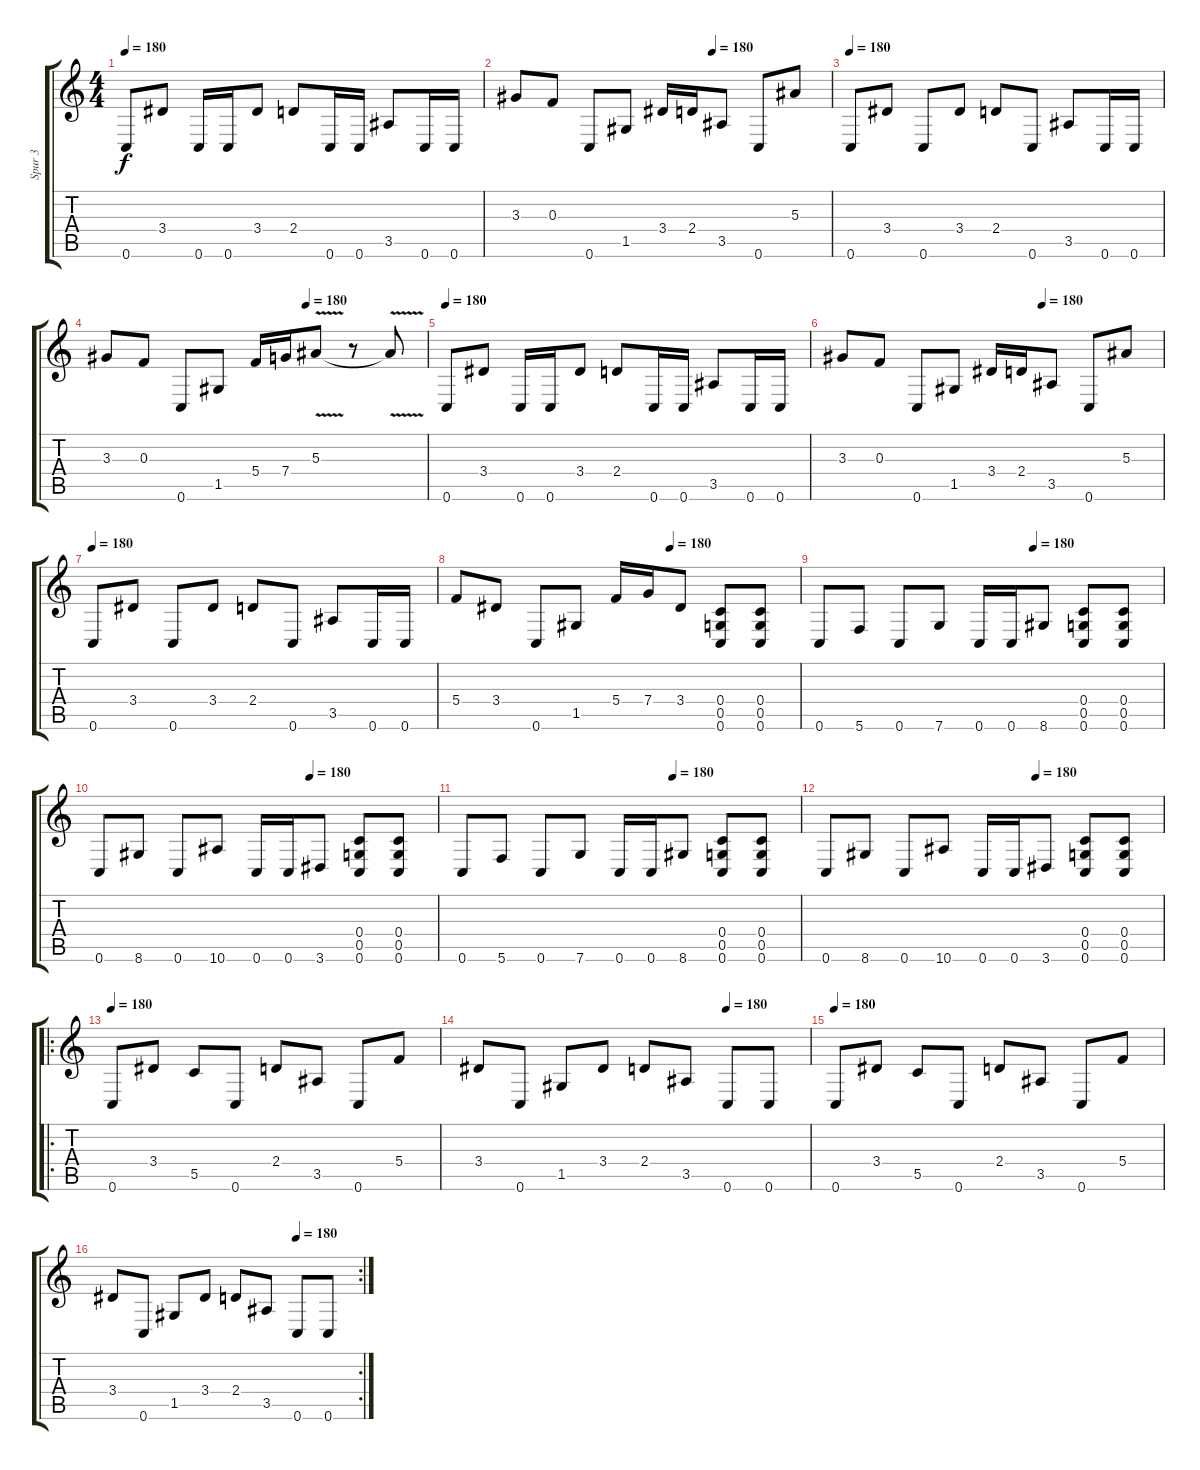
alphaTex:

\track ("Spur 3" "Spur 3") {instrument distortionguitar}
\staff {score tabs}
\tuning (D4 A3 F3 C3 G2 C2) {hide}
\ts (4 4)
\tempo 180
\clef g2
\ks c
0.6.8{dy f} 3.4.8 0.6.16 0.6.16 3.4.8 2.4.8 0.6.16 0.6.16 3.5.8 0.6.16 0.6.16 |
\tempo (180 0.625)
3.3.8 0.3.8 0.6.8 1.5.8 3.4.16 2.4.16 3.5.8 0.6.8 5.3.8 |
\tempo 180
0.6.8 3.4.8 0.6.8 3.4.8 2.4.8 0.6.8 3.5.8 0.6.16 0.6.16 |
\tempo (180 0.625)
3.3.8 0.3.8 0.6.8 1.5.8 5.4.16 7.4.16 5.3{v}.8 r.8 5.3{t}.8 |
\tempo 180
0.6.8 3.4.8 0.6.16 0.6.16 3.4.8 2.4.8 0.6.16 0.6.16 3.5.8 0.6.16 0.6.16 |
\tempo (180 0.625)
3.3.8 0.3.8 0.6.8 1.5.8 3.4.16 2.4.16 3.5.8 0.6.8 5.3.8 |
\tempo 180
0.6.8 3.4.8 0.6.8 3.4.8 2.4.8 0.6.8 3.5.8 0.6.16 0.6.16 |
\tempo (180 0.625)
5.4.8 3.4.8 0.6.8 1.5.8 5.4.16 7.4.16 3.4.8 (0.4 0.5 0.6).8 (0.4 0.5 0.6).8 |
\tempo (180 0.625)
0.6.8 5.6.8 0.6.8 7.6.8 0.6.16 0.6.16 8.6.8 (0.4 0.5 0.6).8 (0.4 0.5 0.6).8 |
\tempo (180 0.625)
0.6.8 8.6.8 0.6.8 10.6.8 0.6.16 0.6.16 3.6.8 (0.4 0.5 0.6).8 (0.4 0.5 0.6).8 |
\tempo (180 0.625)
0.6.8 5.6.8 0.6.8 7.6.8 0.6.16 0.6.16 8.6.8 (0.4 0.5 0.6).8 (0.4 0.5 0.6).8 |
\tempo (180 0.625)
0.6.8 8.6.8 0.6.8 10.6.8 0.6.16 0.6.16 3.6.8 (0.4 0.5 0.6).8 (0.4 0.5 0.6).8 |
\ro
\tempo 180
0.6.8 3.4.8 5.5.8 0.6.8 2.4.8 3.5.8 0.6.8 5.4.8 |
\tempo (180 0.75)
3.4.8 0.6.8 1.5.8 3.4.8 2.4.8 3.5.8 0.6.8 0.6.8 |
\tempo 180
0.6.8 3.4.8 5.5.8 0.6.8 2.4.8 3.5.8 0.6.8 5.4.8 |
\rc 2
\tempo (180 0.75)
3.4.8 0.6.8 1.5.8 3.4.8 2.4.8 3.5.8 0.6.8 0.6.8
